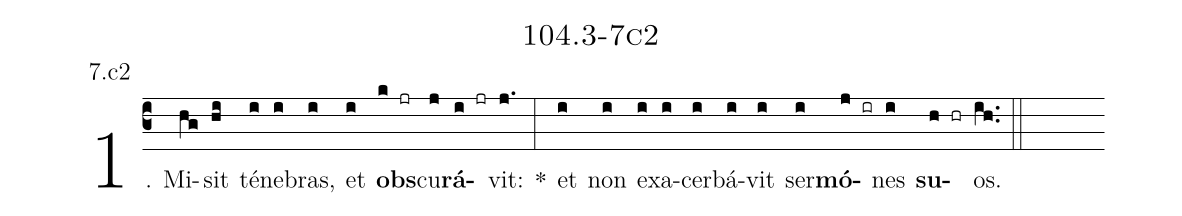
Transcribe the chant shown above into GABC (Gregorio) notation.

name: 104.3-7c2;
annotation: 7.c2;
%%
(c3)1. Mi(hg)sit(hi) té(i)ne(i)bras,(i) et(i) <b>obs</b>(k jr)cu(j)<b>rá</b>(i jr)vit:(j.) *(:) et(i) non(i) ex(i)a(i)cer(i)bá(i)vit(i) ser(i)<b>mó</b>(j ir)nes(i) <b>su</b>(h hr)os.(ih..) (::)


%E(i) u(i) o(j) u(i) a(h) e.(ih..) (::)
